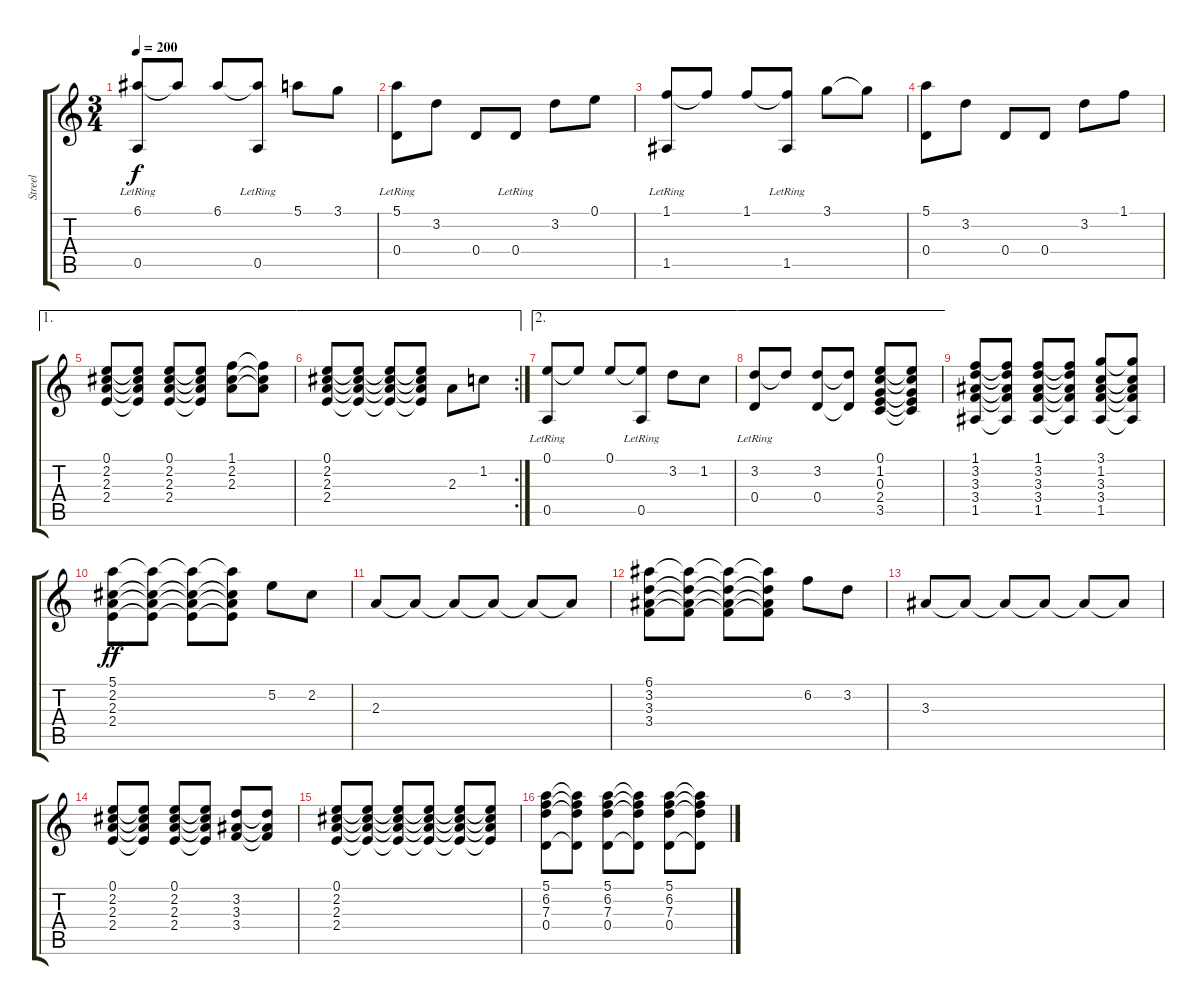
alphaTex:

\track ("Streel" "Streel") {instrument acousticguitarsteel}
\staff {score tabs}
\tuning (E4 B3 G3 D3 A2 D2) {hide}
\ts (3 4)
\tempo 200
\clef g2
\ks c
(6.1 0.5{lr}).8{dy f} 6.1{t}.8 6.1.8 (6.1{t} 0.5{lr}).8 5.1.8 3.1.8 |
(5.1 0.4{lr}).8 3.2.8 0.4.8 0.4{lr}.8 3.2.8 0.1.8 |
(1.1 1.5{lr}).8 1.1{t}.8 1.1.8 (1.1{t} 1.5{lr}).8 3.1.8 3.1{t}.8 |
(5.1 0.4).8 3.2.8 0.4.8 0.4.8 3.2.8 1.1.8 |
\ae 1
(0.1 2.2 2.3 2.4).8 (0.1{t} 2.2{t} 2.3{t} 2.4{t}).8 (0.1 2.2 2.3 2.4).8 (0.1{t} 2.2{t} 2.3{t} 2.4{t}).8 (1.1 2.2 2.3).8 (1.1{t} 2.2{t} 2.3{t}).8 |
\ae 1
\rc 2
(0.1 2.2 2.3 2.4).8 (0.1{t} 2.2{t} 2.3{t} 2.4{t}).8 (0.1{t} 2.2{t} 2.3{t} 2.4{t}).8 (0.1{t} 2.2{t} 2.3{t} 2.4{t}).8 2.3.8 1.2.8 |
\ae 2
(0.1 0.5{lr}).8 0.1{t}.8 0.1.8 (0.1{t} 0.5{lr}).8 3.2.8 1.2.8 |
\ae 2
(3.2 0.4{lr}).8 3.2{t}.8 (3.2 0.4).8 (3.2{t} 0.4{t}).8 (0.1 1.2 0.3 2.4 3.5).8 (0.1{t} 1.2{t} 0.3{t} 2.4{t} 3.5{t}).8 |
(1.1 3.2 3.3 3.4 1.5).8 (1.1{t} 3.2{t} 3.3{t} 3.4{t} 1.5{t}).8 (1.1 3.2 3.3 3.4 1.5).8 (1.1{t} 3.2{t} 3.3{t} 3.4{t} 1.5{t}).8 (3.1 1.2 3.3 3.4 1.5).8 (3.1{t} 1.2{t} 3.3{t} 3.4{t} 1.5{t}).8 |
(5.1 2.2 2.3 2.4).8{dy ff} (5.1{t} 2.2{t} 2.3{t} 2.4{t}).8 (5.1{t} 2.2{t} 2.3{t} 2.4{t}).8 (5.1{t} 2.2{t} 2.3{t} 2.4{t}).8 5.2.8 2.2.8 |
2.3.8 2.3{t}.8 2.3{t}.8 2.3{t}.8 2.3{t}.8 2.3{t}.8 |
(6.1 3.2 3.3 3.4).8 (6.1{t} 3.2{t} 3.3{t} 3.4{t}).8 (6.1{t} 3.2{t} 3.3{t} 3.4{t}).8 (6.1{t} 3.2{t} 3.3{t} 3.4{t}).8 6.2.8 3.2.8 |
3.3.8 3.3{t}.8 3.3{t}.8 3.3{t}.8 3.3{t}.8 3.3{t}.8 |
(0.1 2.2 2.3 2.4).8 (0.1{t} 2.2{t} 2.3{t} 2.4{t}).8 (0.1 2.2 2.3 2.4).8 (0.1{t} 2.2{t} 2.3{t} 2.4{t}).8 (3.2 3.3 3.4).8 (3.2{t} 3.3{t} 3.4{t}).8 |
(0.1 2.2 2.3 2.4).8 (0.1{t} 2.2{t} 2.3{t} 2.4{t}).8 (0.1{t} 2.2{t} 2.3{t} 2.4{t}).8 (0.1{t} 2.2{t} 2.3{t} 2.4{t}).8 (0.1{t} 2.2{t} 2.3{t} 2.4{t}).8 (0.1{t} 2.2{t} 2.3{t} 2.4{t}).8 |
(5.1 6.2 7.3 0.4).8 (5.1{t} 6.2{t} 7.3{t} 0.4{t}).8 (5.1 6.2 7.3 0.4).8 (5.1{t} 6.2{t} 7.3{t} 0.4{t}).8 (5.1 6.2 7.3 0.4).8 (5.1{t} 6.2{t} 7.3{t} 0.4{t}).8
